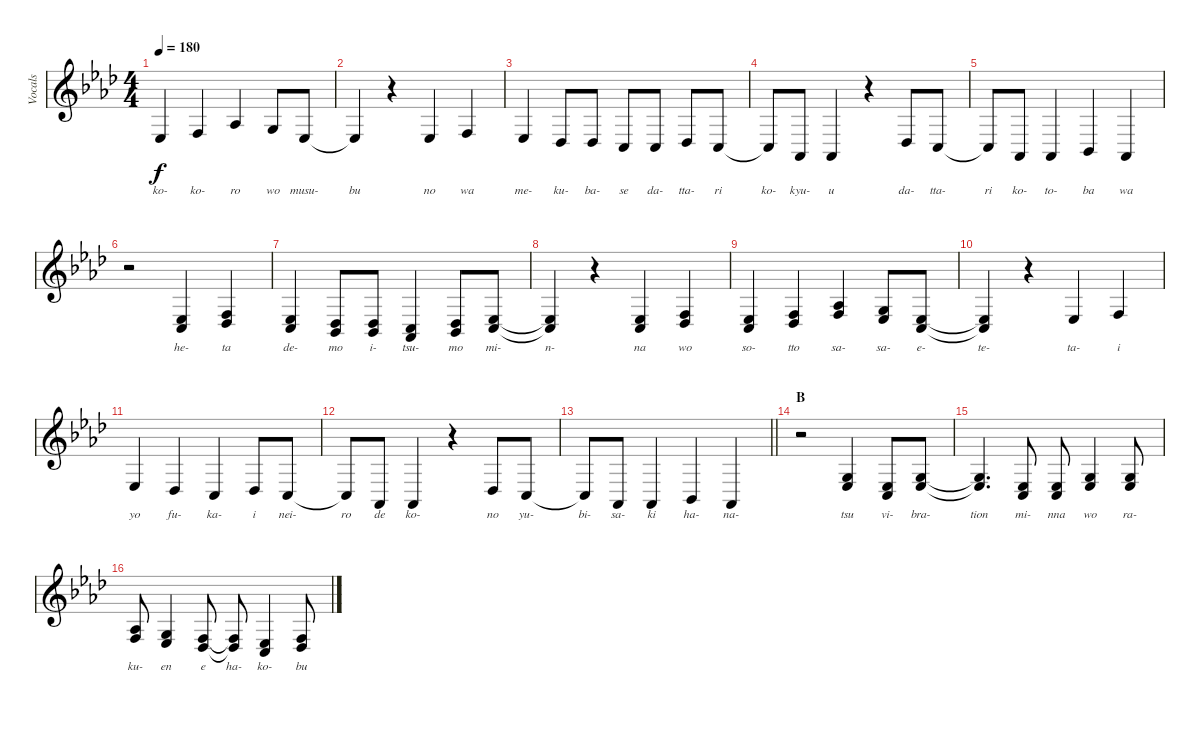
\track ("Vocals" "Vocals") {instrument violin}
\staff {score}
\tuning (E4 B3 G3 D3 A2 E2) {hide}
\ts (4 4)
\tempo 180
\clef g2
\ks ab
1.4.4{lyrics (0 "ko-") lyrics (1 "") lyrics (2 "") lyrics (3 "") lyrics (4 "") dy f} 3.4.4{lyrics (0 "ko-") lyrics (1 "") lyrics (2 "") lyrics (3 "") lyrics (4 "")} 1.3.4{lyrics (0 "ro") lyrics (1 "") lyrics (2 "") lyrics (3 "") lyrics (4 "")} 0.3.8{lyrics (0 "wo") lyrics (1 "") lyrics (2 "") lyrics (3 "") lyrics (4 "")} 1.4.8{lyrics (0 "musu-") lyrics (1 "") lyrics (2 "") lyrics (3 "") lyrics (4 "")} |
1.4{t}.4{lyrics (0 "bu") lyrics (1 "") lyrics (2 "") lyrics (3 "") lyrics (4 "")} r.4 1.4.4{lyrics (0 "no") lyrics (1 "") lyrics (2 "") lyrics (3 "") lyrics (4 "")} 3.4.4{lyrics (0 "wa") lyrics (1 "") lyrics (2 "") lyrics (3 "") lyrics (4 "")} |
1.4.4{lyrics (0 "me-") lyrics (1 "") lyrics (2 "") lyrics (3 "") lyrics (4 "")} 4.5.8{lyrics (0 "ku-") lyrics (1 "") lyrics (2 "") lyrics (3 "") lyrics (4 "")} 4.5.8{lyrics (0 "ba-") lyrics (1 "") lyrics (2 "") lyrics (3 "") lyrics (4 "")} 3.5.8{lyrics (0 "se") lyrics (1 "") lyrics (2 "") lyrics (3 "") lyrics (4 "")} 3.5.8{lyrics (0 "da-") lyrics (1 "") lyrics (2 "") lyrics (3 "") lyrics (4 "")} 4.5.8{lyrics (0 "tta-") lyrics (1 "") lyrics (2 "") lyrics (3 "") lyrics (4 "")} 3.5.8{lyrics (0 "ri") lyrics (1 "") lyrics (2 "") lyrics (3 "") lyrics (4 "")} |
3.5{t}.8{lyrics (0 "ko-") lyrics (1 "") lyrics (2 "") lyrics (3 "") lyrics (4 "")} 4.6.8{lyrics (0 "kyu-") lyrics (1 "") lyrics (2 "") lyrics (3 "") lyrics (4 "")} 4.6.4{lyrics (0 "u") lyrics (1 "") lyrics (2 "") lyrics (3 "") lyrics (4 "")} r.4 4.5.8{lyrics (0 "da-") lyrics (1 "") lyrics (2 "") lyrics (3 "") lyrics (4 "")} 3.5.8{lyrics (0 "tta-") lyrics (1 "") lyrics (2 "") lyrics (3 "") lyrics (4 "")} |
3.5{t}.8{lyrics (0 "ri") lyrics (1 "") lyrics (2 "") lyrics (3 "") lyrics (4 "")} 4.6.8{lyrics (0 "ko-") lyrics (1 "") lyrics (2 "") lyrics (3 "") lyrics (4 "")} 4.6.4{lyrics (0 "to-") lyrics (1 "") lyrics (2 "") lyrics (3 "") lyrics (4 "")} 1.5.4{lyrics (0 "ba") lyrics (1 "") lyrics (2 "") lyrics (3 "") lyrics (4 "")} 4.6.4{lyrics (0 "wa") lyrics (1 "") lyrics (2 "") lyrics (3 "") lyrics (4 "")} |
r.2 (1.4 3.5).4{lyrics (0 "he-") lyrics (1 "") lyrics (2 "") lyrics (3 "") lyrics (4 "")} (3.4 4.5).4{lyrics (0 "ta") lyrics (1 "") lyrics (2 "") lyrics (3 "") lyrics (4 "")} |
(1.4 3.5).4{lyrics (0 "de-") lyrics (1 "") lyrics (2 "") lyrics (3 "") lyrics (4 "")} (4.5 6.6).8{lyrics (0 "mo") lyrics (1 "") lyrics (2 "") lyrics (3 "") lyrics (4 "")} (4.5 6.6).8{lyrics (0 "i-") lyrics (1 "") lyrics (2 "") lyrics (3 "") lyrics (4 "")} (3.5 4.6).4{lyrics (0 "tsu-") lyrics (1 "") lyrics (2 "") lyrics (3 "") lyrics (4 "")} (4.5 6.6).8{lyrics (0 "mo") lyrics (1 "") lyrics (2 "") lyrics (3 "") lyrics (4 "")} (1.4 3.5).8{lyrics (0 "mi-") lyrics (1 "") lyrics (2 "") lyrics (3 "") lyrics (4 "")} |
(1.4{t} 3.5{t}).4{lyrics (0 "n-") lyrics (1 "") lyrics (2 "") lyrics (3 "") lyrics (4 "")} r.4 (1.4 3.5).4{lyrics (0 "na") lyrics (1 "") lyrics (2 "") lyrics (3 "") lyrics (4 "")} (3.4 4.5).4{lyrics (0 "wo") lyrics (1 "") lyrics (2 "") lyrics (3 "") lyrics (4 "")} |
(1.4 3.5).4{lyrics (0 "so-") lyrics (1 "") lyrics (2 "") lyrics (3 "") lyrics (4 "")} (3.4 4.5).4{lyrics (0 "tto") lyrics (1 "") lyrics (2 "") lyrics (3 "") lyrics (4 "")} (1.3 3.4).4{lyrics (0 "sa-") lyrics (1 "") lyrics (2 "") lyrics (3 "") lyrics (4 "")} (0.3 1.4).8{lyrics (0 "sa-") lyrics (1 "") lyrics (2 "") lyrics (3 "") lyrics (4 "")} (1.4 3.5).8{lyrics (0 "e-") lyrics (1 "") lyrics (2 "") lyrics (3 "") lyrics (4 "")} |
(1.4{t} 3.5{t}).4{lyrics (0 "te-") lyrics (1 "") lyrics (2 "") lyrics (3 "") lyrics (4 "")} r.4 1.4.4{lyrics (0 "ta-") lyrics (1 "") lyrics (2 "") lyrics (3 "") lyrics (4 "")} 3.4.4{lyrics (0 "i") lyrics (1 "") lyrics (2 "") lyrics (3 "") lyrics (4 "")} |
1.4.4{lyrics (0 "yo") lyrics (1 "") lyrics (2 "") lyrics (3 "") lyrics (4 "")} 4.5.4{lyrics (0 "fu-") lyrics (1 "") lyrics (2 "") lyrics (3 "") lyrics (4 "")} 3.5.4{lyrics (0 "ka-") lyrics (1 "") lyrics (2 "") lyrics (3 "") lyrics (4 "")} 4.5.8{lyrics (0 "i") lyrics (1 "") lyrics (2 "") lyrics (3 "") lyrics (4 "")} 3.5.8{lyrics (0 "nei-") lyrics (1 "") lyrics (2 "") lyrics (3 "") lyrics (4 "")} |
3.5{t}.8{lyrics (0 "ro") lyrics (1 "") lyrics (2 "") lyrics (3 "") lyrics (4 "")} 4.6.8{lyrics (0 "de") lyrics (1 "") lyrics (2 "") lyrics (3 "") lyrics (4 "")} 4.6.4{lyrics (0 "ko-") lyrics (1 "") lyrics (2 "") lyrics (3 "") lyrics (4 "")} r.4 4.5.8{lyrics (0 "no") lyrics (1 "") lyrics (2 "") lyrics (3 "") lyrics (4 "")} 3.5.8{lyrics (0 "yu-") lyrics (1 "") lyrics (2 "") lyrics (3 "") lyrics (4 "")} |
\barLineRight lightlight
3.5{t}.8{lyrics (0 "bi-") lyrics (1 "") lyrics (2 "") lyrics (3 "") lyrics (4 "")} 4.6.8{lyrics (0 "sa-") lyrics (1 "") lyrics (2 "") lyrics (3 "") lyrics (4 "")} 4.6.4{lyrics (0 "ki") lyrics (1 "") lyrics (2 "") lyrics (3 "") lyrics (4 "")} 1.5.4{lyrics (0 "ha-") lyrics (1 "") lyrics (2 "") lyrics (3 "") lyrics (4 "")} 4.6.4{lyrics (0 "na-") lyrics (1 "") lyrics (2 "") lyrics (3 "") lyrics (4 "")} |
\section ("" "B")
r.2 (0.3 1.4).4{lyrics (0 "tsu") lyrics (1 "") lyrics (2 "") lyrics (3 "") lyrics (4 "")} (1.4 3.5).8{lyrics (0 "vi-") lyrics (1 "") lyrics (2 "") lyrics (3 "") lyrics (4 "")} (0.3 1.4).8{lyrics (0 "bra-") lyrics (1 "") lyrics (2 "") lyrics (3 "") lyrics (4 "")} |
(0.3{t} 1.4{t}).4{d lyrics (0 "tion") lyrics (1 "") lyrics (2 "") lyrics (3 "") lyrics (4 "")} (1.4 3.5).8{lyrics (0 "mi-") lyrics (1 "") lyrics (2 "") lyrics (3 "") lyrics (4 "")} (1.4 3.5).8{lyrics (0 "nna") lyrics (1 "") lyrics (2 "") lyrics (3 "") lyrics (4 "")} (0.3 1.4).4{lyrics (0 "wo") lyrics (1 "") lyrics (2 "") lyrics (3 "") lyrics (4 "")} (0.3 1.4).8{lyrics (0 "ra-") lyrics (1 "") lyrics (2 "") lyrics (3 "") lyrics (4 "")} |
(1.3 3.4).8{lyrics (0 "ku-") lyrics (1 "") lyrics (2 "") lyrics (3 "") lyrics (4 "")} (0.3 1.4).4{lyrics (0 "en") lyrics (1 "") lyrics (2 "") lyrics (3 "") lyrics (4 "")} (3.4 4.5).8{lyrics (0 "e") lyrics (1 "") lyrics (2 "") lyrics (3 "") lyrics (4 "")} (3.4{t} 4.5{t}).8{lyrics (0 "ha-") lyrics (1 "") lyrics (2 "") lyrics (3 "") lyrics (4 "")} (1.4 3.5).4{lyrics (0 "ko-") lyrics (1 "") lyrics (2 "") lyrics (3 "") lyrics (4 "")} (3.4 4.5).8{lyrics (0 "bu") lyrics (1 "") lyrics (2 "") lyrics (3 "") lyrics (4 "")}
